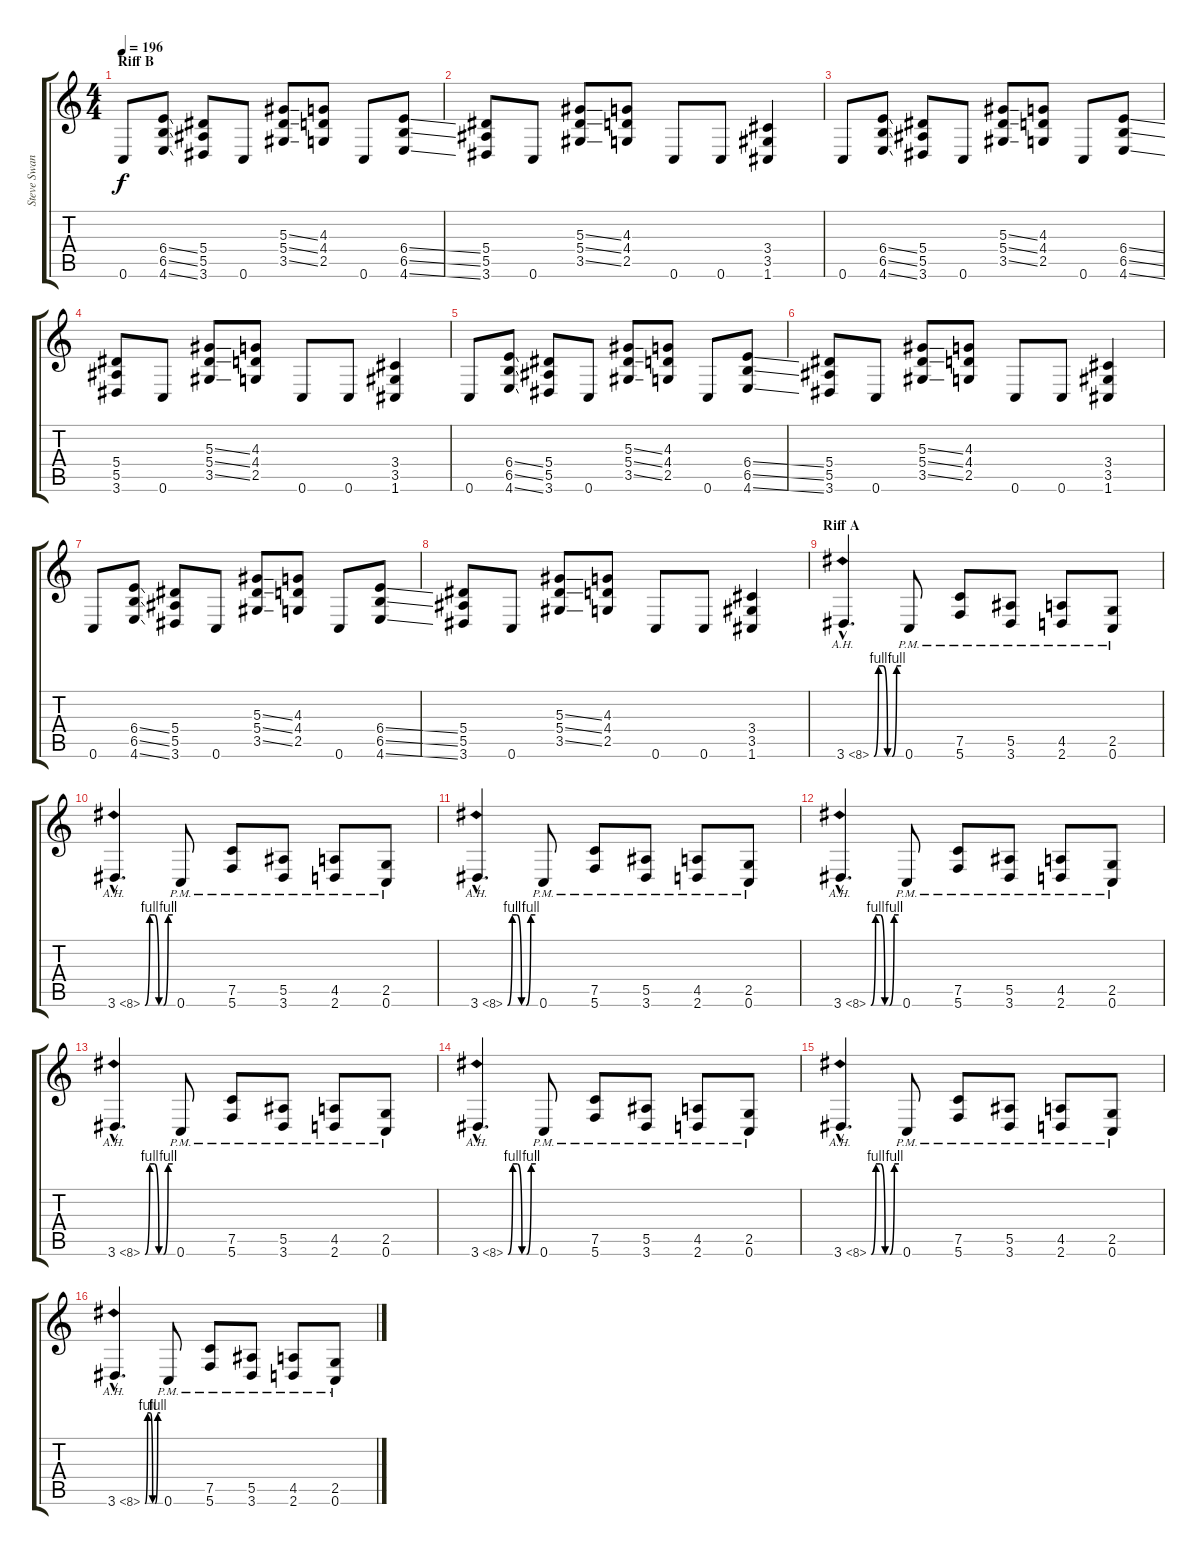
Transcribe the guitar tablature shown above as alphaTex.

\track ("Steve Swanson" "Steve Swan") {instrument distortionguitar}
\staff {score tabs}
\tuning (C4 G3 Eb3 Bb2 F2 C2) {hide}
\ts (4 4)
\section ("" "Riff B")
\tempo 196
\clef g2
\ks c
0.6.8{dy f} (6.4{ss} 6.5{ss} 4.6{ss}).8 (5.4 5.5 3.6).8 0.6.8 (5.3{ss} 5.4{ss} 3.5{ss}).8 (4.3 4.4 2.5).8 0.6.8 (6.4{ss} 6.5{ss} 4.6{ss}).8 |
(5.4 5.5 3.6).8 0.6.8 (5.3{ss} 5.4{ss} 3.5{ss}).8 (4.3 4.4 2.5).8 0.6.8 0.6.8 (3.4 3.5 1.6).4 |
0.6.8 (6.4{ss} 6.5{ss} 4.6{ss}).8 (5.4 5.5 3.6).8 0.6.8 (5.3{ss} 5.4{ss} 3.5{ss}).8 (4.3 4.4 2.5).8 0.6.8 (6.4{ss} 6.5{ss} 4.6{ss}).8 |
(5.4 5.5 3.6).8 0.6.8 (5.3{ss} 5.4{ss} 3.5{ss}).8 (4.3 4.4 2.5).8 0.6.8 0.6.8 (3.4 3.5 1.6).4 |
0.6.8 (6.4{ss} 6.5{ss} 4.6{ss}).8 (5.4 5.5 3.6).8 0.6.8 (5.3{ss} 5.4{ss} 3.5{ss}).8 (4.3 4.4 2.5).8 0.6.8 (6.4{ss} 6.5{ss} 4.6{ss}).8 |
(5.4 5.5 3.6).8 0.6.8 (5.3{ss} 5.4{ss} 3.5{ss}).8 (4.3 4.4 2.5).8 0.6.8 0.6.8 (3.4 3.5 1.6).4 |
0.6.8 (6.4{ss} 6.5{ss} 4.6{ss}).8 (5.4 5.5 3.6).8 0.6.8 (5.3{ss} 5.4{ss} 3.5{ss}).8 (4.3 4.4 2.5).8 0.6.8 (6.4{ss} 6.5{ss} 4.6{ss}).8 |
(5.4 5.5 3.6).8 0.6.8 (5.3{ss} 5.4{ss} 3.5{ss}).8 (4.3 4.4 2.5).8 0.6.8 0.6.8 (3.4 3.5 1.6).4 |
\section ("" "Riff A")
3.6{be (custom 0 0 10 4 20 4 30 0 40 0 50 4 60 4) ah 5 hac}.4{d} 0.6{pm}.8 (7.5{pm} 5.6{pm}).8 (5.5{pm} 3.6{pm}).8 (4.5{pm} 2.6{pm}).8 (2.5{pm} 0.6{pm}).8 |
3.6{be (custom 0 0 10 4 20 4 30 0 40 0 50 4 60 4) ah 5 hac}.4{d} 0.6{pm}.8 (7.5{pm} 5.6{pm}).8 (5.5{pm} 3.6{pm}).8 (4.5{pm} 2.6{pm}).8 (2.5{pm} 0.6{pm}).8 |
3.6{be (custom 0 0 10 4 20 4 30 0 40 0 50 4 60 4) ah 5 hac}.4{d} 0.6{pm}.8 (7.5{pm} 5.6{pm}).8 (5.5{pm} 3.6{pm}).8 (4.5{pm} 2.6{pm}).8 (2.5{pm} 0.6{pm}).8 |
3.6{be (custom 0 0 10 4 20 4 30 0 40 0 50 4 60 4) ah 5 hac}.4{d} 0.6{pm}.8 (7.5{pm} 5.6{pm}).8 (5.5{pm} 3.6{pm}).8 (4.5{pm} 2.6{pm}).8 (2.5{pm} 0.6{pm}).8 |
3.6{be (custom 0 0 10 4 20 4 30 0 40 0 50 4 60 4) ah 5 hac}.4{d} 0.6{pm}.8 (7.5{pm} 5.6{pm}).8 (5.5{pm} 3.6{pm}).8 (4.5{pm} 2.6{pm}).8 (2.5{pm} 0.6{pm}).8 |
3.6{be (custom 0 0 10 4 20 4 30 0 40 0 50 4 60 4) ah 5 hac}.4{d} 0.6{pm}.8 (7.5{pm} 5.6{pm}).8 (5.5{pm} 3.6{pm}).8 (4.5{pm} 2.6{pm}).8 (2.5{pm} 0.6{pm}).8 |
3.6{be (custom 0 0 10 4 20 4 30 0 40 0 50 4 60 4) ah 5 hac}.4{d} 0.6{pm}.8 (7.5{pm} 5.6{pm}).8 (5.5{pm} 3.6{pm}).8 (4.5{pm} 2.6{pm}).8 (2.5{pm} 0.6{pm}).8 |
3.6{be (custom 0 0 10 4 20 4 30 0 40 0 50 4 60 4) ah 5 hac}.4{d} 0.6{pm}.8 (7.5{pm} 5.6{pm}).8 (5.5{pm} 3.6{pm}).8 (4.5{pm} 2.6{pm}).8 (2.5{pm} 0.6{pm}).8
